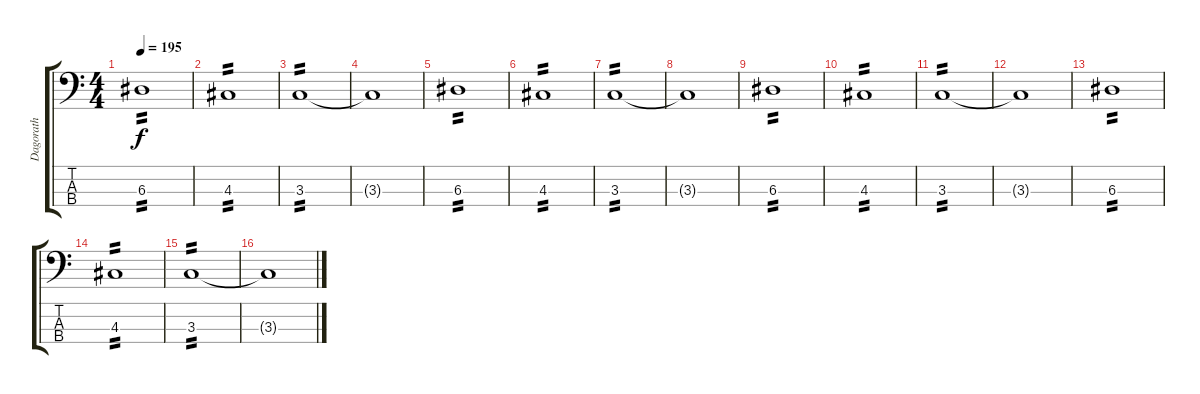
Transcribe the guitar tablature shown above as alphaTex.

\track ("Dagorath" "Dagorath") {instrument electricbasspick}
\staff {score tabs}
\tuning (G2 D2 A1 E1) {hide}
\ts (4 4)
\tempo 195
\clef f4
\ks c
6.3.1{tp 2 dy f} |
4.3.1{tp 2} |
3.3.1{tp 2} |
3.3{t}.1 |
6.3.1{tp 2} |
4.3.1{tp 2} |
3.3.1{tp 2} |
3.3{t}.1 |
6.3.1{tp 2} |
4.3.1{tp 2} |
3.3.1{tp 2} |
3.3{t}.1 |
6.3.1{tp 2} |
4.3.1{tp 2} |
3.3.1{tp 2} |
3.3{t}.1
